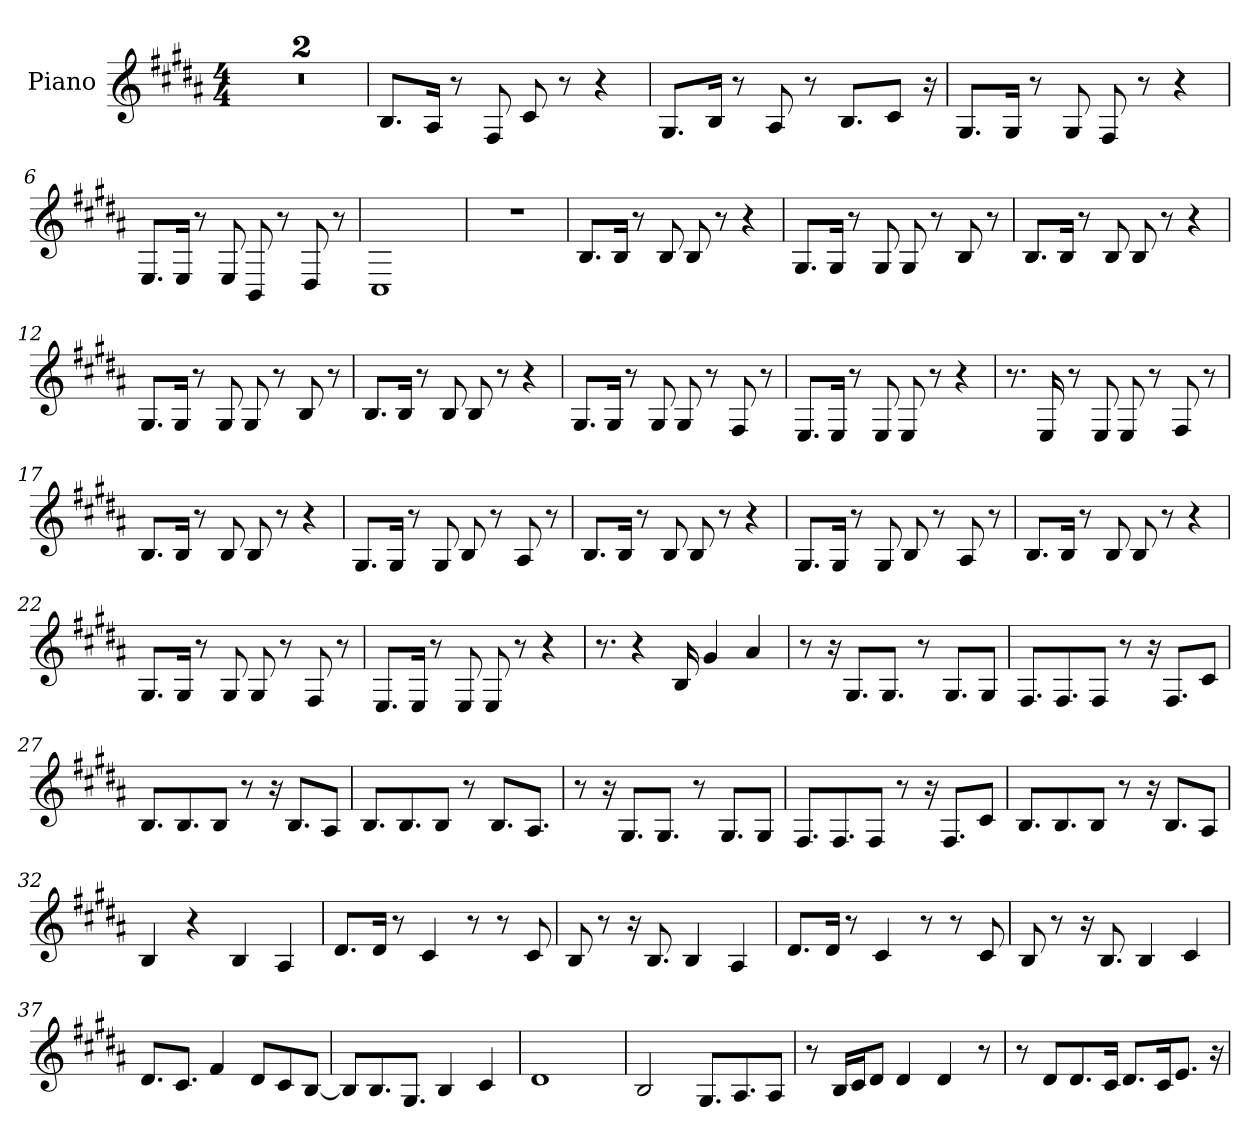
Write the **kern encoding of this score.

**kern
*part1
*staff1
*I"Piano
*I'Pno.
*clefG2
*k[f#c#g#d#a#]
*B:
*M4/4
=1
1r
=2
1r
=3
8.B/L
16A#/Jk
8r
8F#/
8c#/
8r
4r
=4
8.G#/L
16B/Jk
8r
8A#/
8r
8.B/L
8c#/J
16r
=5
8.G#/L
16G#/Jk
8r
8G#/
8F#/
8r
4r
!!LO:LB:g=z
=6
8.E/L
16E/Jk
8r
8E/
8BB/
8r
8D#/
8r
=7
1C#
=8
1r
=9
8.B/L
16B/Jk
8r
8B/
8B/
8r
4r
=10
8.G#/L
16G#/Jk
8r
8G#/
8G#/
8r
8B/
8r
!!LO:LB:g=z
=11
8.B/L
16B/Jk
8r
8B/
8B/
8r
4r
=12
8.G#/L
16G#/Jk
8r
8G#/
8G#/
8r
8B/
8r
=13
8.B/L
16B/Jk
8r
8B/
8B/
8r
4r
=14
8.G#/L
16G#/Jk
8r
8G#/
8G#/
8r
8F#/
8r
!!LO:LB:g=z
=15
8.E/L
16E/Jk
8r
8E/
8E/
8r
4r
=16
8.r
16E/
8r
8E/
8E/
8r
8F#/
8r
=17
8.B/L
16B/Jk
8r
8B/
8B/
8r
4r
=18
8.G#/L
16G#/Jk
8r
8G#/
8B/
8r
8A#/
8r
!!LO:LB:g=z
=19
8.B/L
16B/Jk
8r
8B/
8B/
8r
4r
=20
8.G#/L
16G#/Jk
8r
8G#/
8B/
8r
8A#/
8r
=21
8.B/L
16B/Jk
8r
8B/
8B/
8r
4r
=22
8.G#/L
16G#/Jk
8r
8G#/
8G#/
8r
8F#/
8r
!!LO:LB:g=z
=23
8.E/L
16E/Jk
8r
8E/
8E/
8r
4r
=24
8.r
4r
16B/
4g#/
4a#/
=25
8r
16r
8.G#/L
8.G#/J
8r
8.G#/L
8G#/J
=26
8.F#/L
8.F#/
8F#/J
8r
16r
8.F#/L
8c#/J
=27
8.B/L
8.B/
8B/J
8r
16r
8.B/L
8A#/J
!!LO:LB:g=z
=28
8.B/L
8.B/
8B/J
8r
8.B/L
8.A#/J
=29
8r
16r
8.G#/L
8.G#/J
8r
8.G#/L
8G#/J
=30
8.F#/L
8.F#/
8F#/J
8r
16r
8.F#/L
8c#/J
=31
8.B/L
8.B/
8B/J
8r
16r
8.B/L
8A#/J
=32
4B/
4r
4B/
4A#/
!!LO:LB:g=z
=33
8.d#/L
16d#/Jk
8r
4c#/
8r
8r
8c#/
=34
8B/
8r
16r
8.B/
4B/
4A#/
=35
8.d#/L
16d#/Jk
8r
4c#/
8r
8r
8c#/
=36
8B/
8r
16r
8.B/
4B/
4c#/
=37
8.d#/L
8.c#/J
4f#/
8d#/L
8c#/
[8B/J
!!LO:LB:g=z
=38
8B/L]
8.B/
8.G#/J
4B/
4c#/
=39
1d#
=40
2B/
8.G#/L
8.A#/
8A#/J
=41
8r
16B/LL
16c#/J
8d#/J
4d#/
4d#/
8r
=42
8r
8d#/L
8.d#/
16c#/Jk
8.d#/L
16c#/K
8.e/J
16r
=
*-
